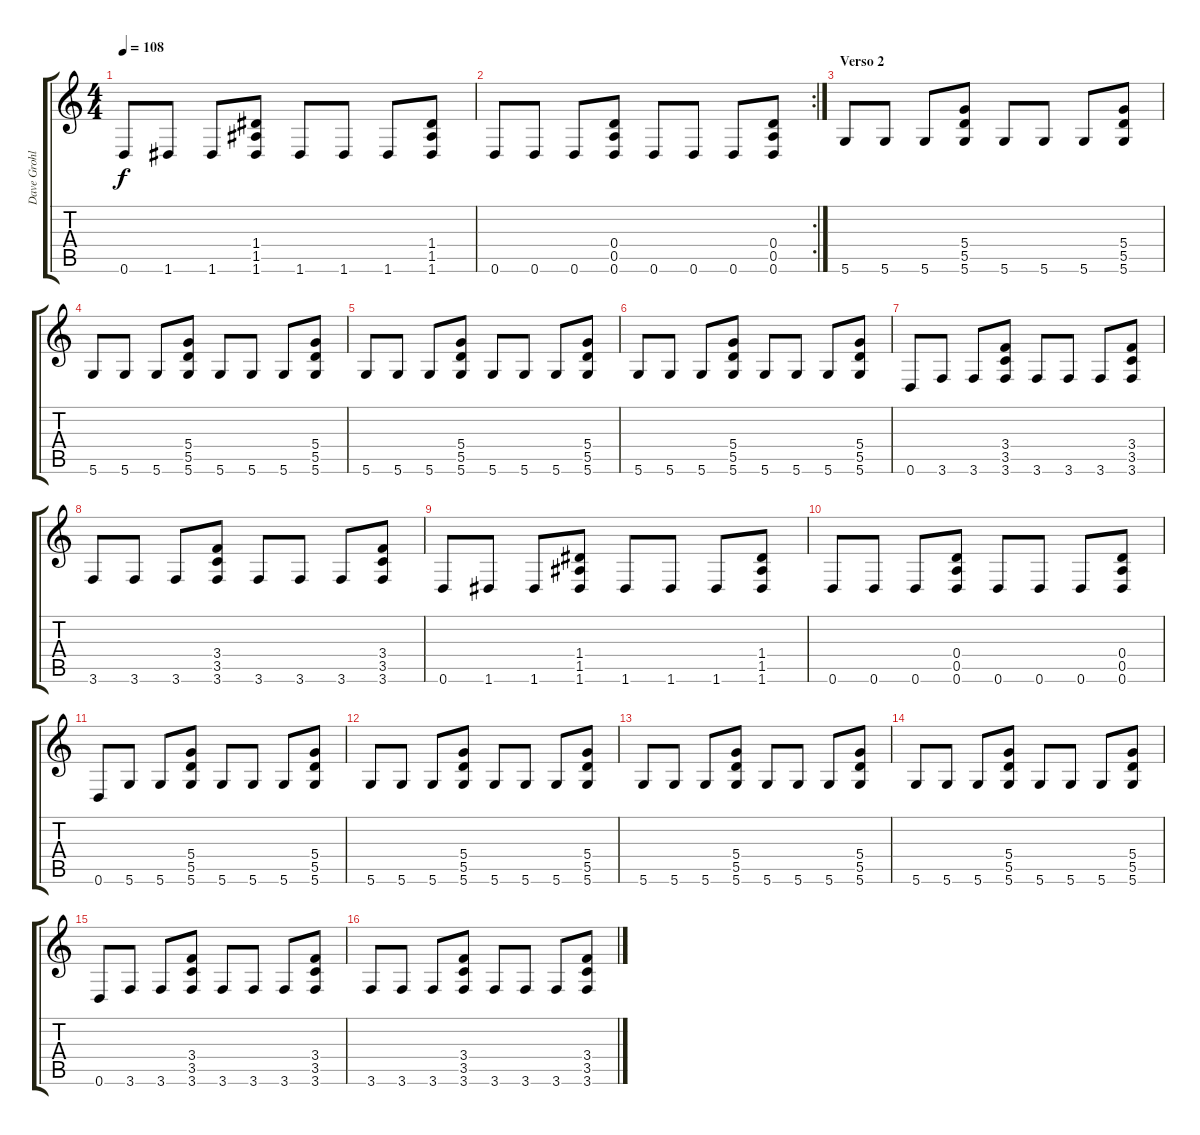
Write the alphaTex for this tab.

\track ("Dave Grohl" "Dave Grohl") {instrument electricguitarmuted}
\staff {score tabs}
\tuning (E4 B3 G3 D3 A2 D2) {hide}
\ts (4 4)
\tempo 108
\clef g2
\ks c
0.6.8{dy f} 1.6.8 1.6.8 (1.4 1.5 1.6).8 1.6.8 1.6.8 1.6.8 (1.4 1.5 1.6).8 |
\rc 2
0.6.8 0.6.8 0.6.8 (0.4 0.5 0.6).8 0.6.8 0.6.8 0.6.8 (0.4 0.5 0.6).8 |
\section ("" "Verso 2")
5.6.8 5.6.8 5.6.8 (5.4 5.5 5.6).8 5.6.8 5.6.8 5.6.8 (5.4 5.5 5.6).8 |
5.6.8 5.6.8 5.6.8 (5.4 5.5 5.6).8 5.6.8 5.6.8 5.6.8 (5.4 5.5 5.6).8 |
5.6.8 5.6.8 5.6.8 (5.4 5.5 5.6).8 5.6.8 5.6.8 5.6.8 (5.4 5.5 5.6).8 |
5.6.8 5.6.8 5.6.8 (5.4 5.5 5.6).8 5.6.8 5.6.8 5.6.8 (5.4 5.5 5.6).8 |
0.6.8 3.6.8 3.6.8 (3.4 3.5 3.6).8 3.6.8 3.6.8 3.6.8 (3.4 3.5 3.6).8 |
3.6.8 3.6.8 3.6.8 (3.4 3.5 3.6).8 3.6.8 3.6.8 3.6.8 (3.4 3.5 3.6).8 |
0.6.8 1.6.8 1.6.8 (1.4 1.5 1.6).8 1.6.8 1.6.8 1.6.8 (1.4 1.5 1.6).8 |
0.6.8 0.6.8 0.6.8 (0.4 0.5 0.6).8 0.6.8 0.6.8 0.6.8 (0.4 0.5 0.6).8 |
0.6.8 5.6.8 5.6.8 (5.4 5.5 5.6).8 5.6.8 5.6.8 5.6.8 (5.4 5.5 5.6).8 |
5.6.8 5.6.8 5.6.8 (5.4 5.5 5.6).8 5.6.8 5.6.8 5.6.8 (5.4 5.5 5.6).8 |
5.6.8 5.6.8 5.6.8 (5.4 5.5 5.6).8 5.6.8 5.6.8 5.6.8 (5.4 5.5 5.6).8 |
5.6.8 5.6.8 5.6.8 (5.4 5.5 5.6).8 5.6.8 5.6.8 5.6.8 (5.4 5.5 5.6).8 |
0.6.8 3.6.8 3.6.8 (3.4 3.5 3.6).8 3.6.8 3.6.8 3.6.8 (3.4 3.5 3.6).8 |
3.6.8 3.6.8 3.6.8 (3.4 3.5 3.6).8 3.6.8 3.6.8 3.6.8 (3.4 3.5 3.6).8
